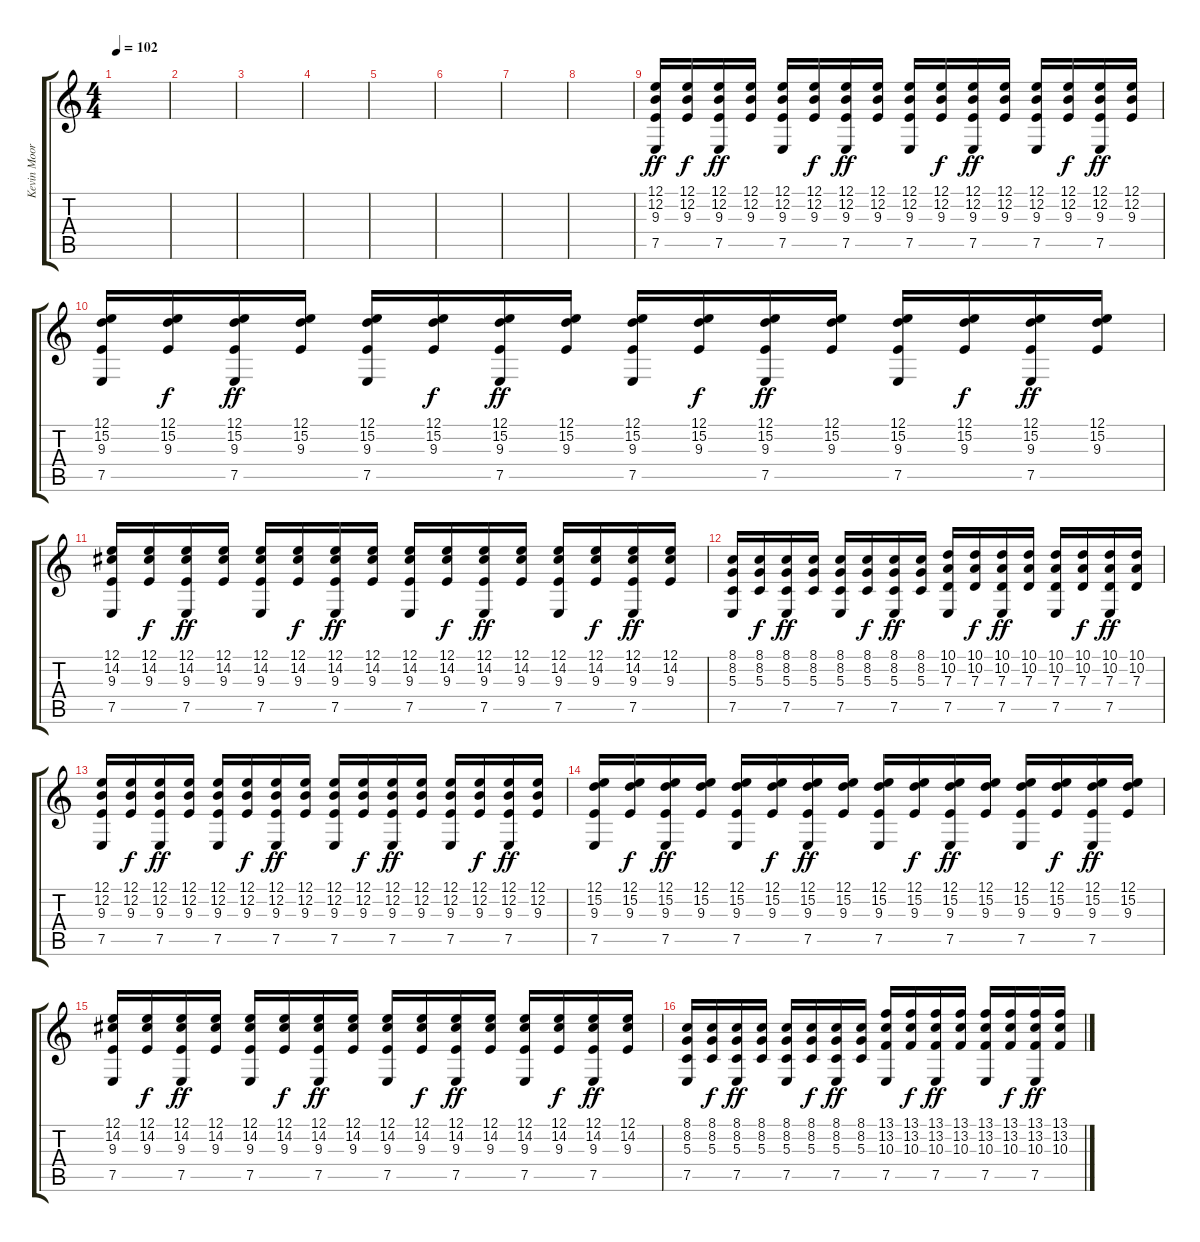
\track ("Kevin Moore Keyboard Main Channel" "Kevin Moor") {instrument lead2sawtooth}
\staff {score tabs}
\tuning (E4 B3 G3 D3 A2 E2) {hide}
\ts (4 4)
\tempo 102
\clef g2
\ks c
|
|
|
|
|
|
|
|
(12.1 12.2 9.3 7.5).16{dy ff volume 10 instrument lead8bassandlead} (12.1 12.2 9.3).16{dy f} (12.1 12.2 9.3 7.5).16{dy ff} (12.1 12.2 9.3).16 (12.1 12.2 9.3 7.5).16 (12.1 12.2 9.3).16{dy f} (12.1 12.2 9.3 7.5).16{dy ff} (12.1 12.2 9.3).16 (12.1 12.2 9.3 7.5).16 (12.1 12.2 9.3).16{dy f} (12.1 12.2 9.3 7.5).16{dy ff} (12.1 12.2 9.3).16 (12.1 12.2 9.3 7.5).16 (12.1 12.2 9.3).16{dy f} (12.1 12.2 9.3 7.5).16{dy ff} (12.1 12.2 9.3).16 |
(12.1 15.2 9.3 7.5).16 (12.1 15.2 9.3).16{dy f} (12.1 15.2 9.3 7.5).16{dy ff} (12.1 15.2 9.3).16 (12.1 15.2 9.3 7.5).16 (12.1 15.2 9.3).16{dy f} (12.1 15.2 9.3 7.5).16{dy ff} (12.1 15.2 9.3).16 (12.1 15.2 9.3 7.5).16 (12.1 15.2 9.3).16{dy f} (12.1 15.2 9.3 7.5).16{dy ff} (12.1 15.2 9.3).16 (12.1 15.2 9.3 7.5).16 (12.1 15.2 9.3).16{dy f} (12.1 15.2 9.3 7.5).16{dy ff} (12.1 15.2 9.3).16 |
(12.1 14.2 9.3 7.5).16 (12.1 14.2 9.3).16{dy f} (12.1 14.2 9.3 7.5).16{dy ff} (12.1 14.2 9.3).16 (12.1 14.2 9.3 7.5).16 (12.1 14.2 9.3).16{dy f} (12.1 14.2 9.3 7.5).16{dy ff} (12.1 14.2 9.3).16 (12.1 14.2 9.3 7.5).16 (12.1 14.2 9.3).16{dy f} (12.1 14.2 9.3 7.5).16{dy ff} (12.1 14.2 9.3).16 (12.1 14.2 9.3 7.5).16 (12.1 14.2 9.3).16{dy f} (12.1 14.2 9.3 7.5).16{dy ff} (12.1 14.2 9.3).16 |
(8.1 8.2 5.3 7.5).16 (8.1 8.2 5.3).16{dy f} (8.1 8.2 5.3 7.5).16{dy ff} (8.1 8.2 5.3).16 (8.1 8.2 5.3 7.5).16 (8.1 8.2 5.3).16{dy f} (8.1 8.2 5.3 7.5).16{dy ff} (8.1 8.2 5.3).16 (10.1 10.2 7.3 7.5).16 (10.1 10.2 7.3).16{dy f} (10.1 10.2 7.3 7.5).16{dy ff} (10.1 10.2 7.3).16 (10.1 10.2 7.3 7.5).16 (10.1 10.2 7.3).16{dy f} (10.1 10.2 7.3 7.5).16{dy ff} (10.1 10.2 7.3).16 |
(12.1 12.2 9.3 7.5).16 (12.1 12.2 9.3).16{dy f} (12.1 12.2 9.3 7.5).16{dy ff} (12.1 12.2 9.3).16 (12.1 12.2 9.3 7.5).16 (12.1 12.2 9.3).16{dy f} (12.1 12.2 9.3 7.5).16{dy ff} (12.1 12.2 9.3).16 (12.1 12.2 9.3 7.5).16 (12.1 12.2 9.3).16{dy f} (12.1 12.2 9.3 7.5).16{dy ff} (12.1 12.2 9.3).16 (12.1 12.2 9.3 7.5).16 (12.1 12.2 9.3).16{dy f} (12.1 12.2 9.3 7.5).16{dy ff} (12.1 12.2 9.3).16 |
(12.1 15.2 9.3 7.5).16 (12.1 15.2 9.3).16{dy f} (12.1 15.2 9.3 7.5).16{dy ff} (12.1 15.2 9.3).16 (12.1 15.2 9.3 7.5).16 (12.1 15.2 9.3).16{dy f} (12.1 15.2 9.3 7.5).16{dy ff} (12.1 15.2 9.3).16 (12.1 15.2 9.3 7.5).16 (12.1 15.2 9.3).16{dy f} (12.1 15.2 9.3 7.5).16{dy ff} (12.1 15.2 9.3).16 (12.1 15.2 9.3 7.5).16 (12.1 15.2 9.3).16{dy f} (12.1 15.2 9.3 7.5).16{dy ff} (12.1 15.2 9.3).16 |
(12.1 14.2 9.3 7.5).16 (12.1 14.2 9.3).16{dy f} (12.1 14.2 9.3 7.5).16{dy ff} (12.1 14.2 9.3).16 (12.1 14.2 9.3 7.5).16 (12.1 14.2 9.3).16{dy f} (12.1 14.2 9.3 7.5).16{dy ff} (12.1 14.2 9.3).16 (12.1 14.2 9.3 7.5).16 (12.1 14.2 9.3).16{dy f} (12.1 14.2 9.3 7.5).16{dy ff} (12.1 14.2 9.3).16 (12.1 14.2 9.3 7.5).16 (12.1 14.2 9.3).16{dy f} (12.1 14.2 9.3 7.5).16{dy ff} (12.1 14.2 9.3).16 |
(8.1 8.2 5.3 7.5).16 (8.1 8.2 5.3).16{dy f} (8.1 8.2 5.3 7.5).16{dy ff} (8.1 8.2 5.3).16 (8.1 8.2 5.3 7.5).16 (8.1 8.2 5.3).16{dy f} (8.1 8.2 5.3 7.5).16{dy ff} (8.1 8.2 5.3).16 (13.1 13.2 10.3 7.5).16 (13.1 13.2 10.3).16{dy f} (13.1 13.2 10.3 7.5).16{dy ff} (13.1 13.2 10.3).16 (13.1 13.2 10.3 7.5).16 (13.1 13.2 10.3).16{dy f} (13.1 13.2 10.3 7.5).16{dy ff} (13.1 13.2 10.3).16
